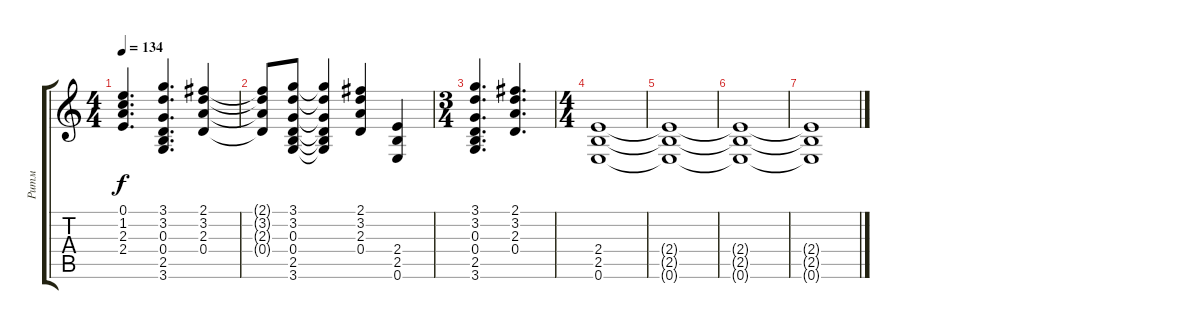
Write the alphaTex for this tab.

\track ("Ритм" "Ритм") {instrument distortionguitar}
\staff {score tabs}
\tuning (E4 B3 G3 D3 A2 E2) {hide}
\ts (4 4)
\tempo 134
\clef g2
\ks c
(0.1 1.2 2.3 2.4).4{d dy f} (3.1 3.2 0.3 0.4 2.5 3.6).4{d} (2.1 3.2 2.3 0.4).4 |
(2.1{t} 3.2{t} 2.3{t} 0.4{t}).8 (3.1 3.2 0.3 0.4 2.5 3.6).8 (3.1{t} 3.2{t} 0.3{t} 0.4{t} 2.5{t} 3.6{t}).4 (2.1 3.2 2.3 0.4).4 (2.4 2.5 0.6).4 |
\ts (3 4)
(3.1 3.2 0.3 0.4 2.5 3.6).4{d} (2.1 3.2 2.3 0.4).4{d} |
\ts (4 4)
(2.4 2.5 0.6).1 |
(2.4{t} 2.5{t} 0.6{t}).1 |
(2.4{t} 2.5{t} 0.6{t}).1 |
(2.4{t} 2.5{t} 0.6{t}).1
